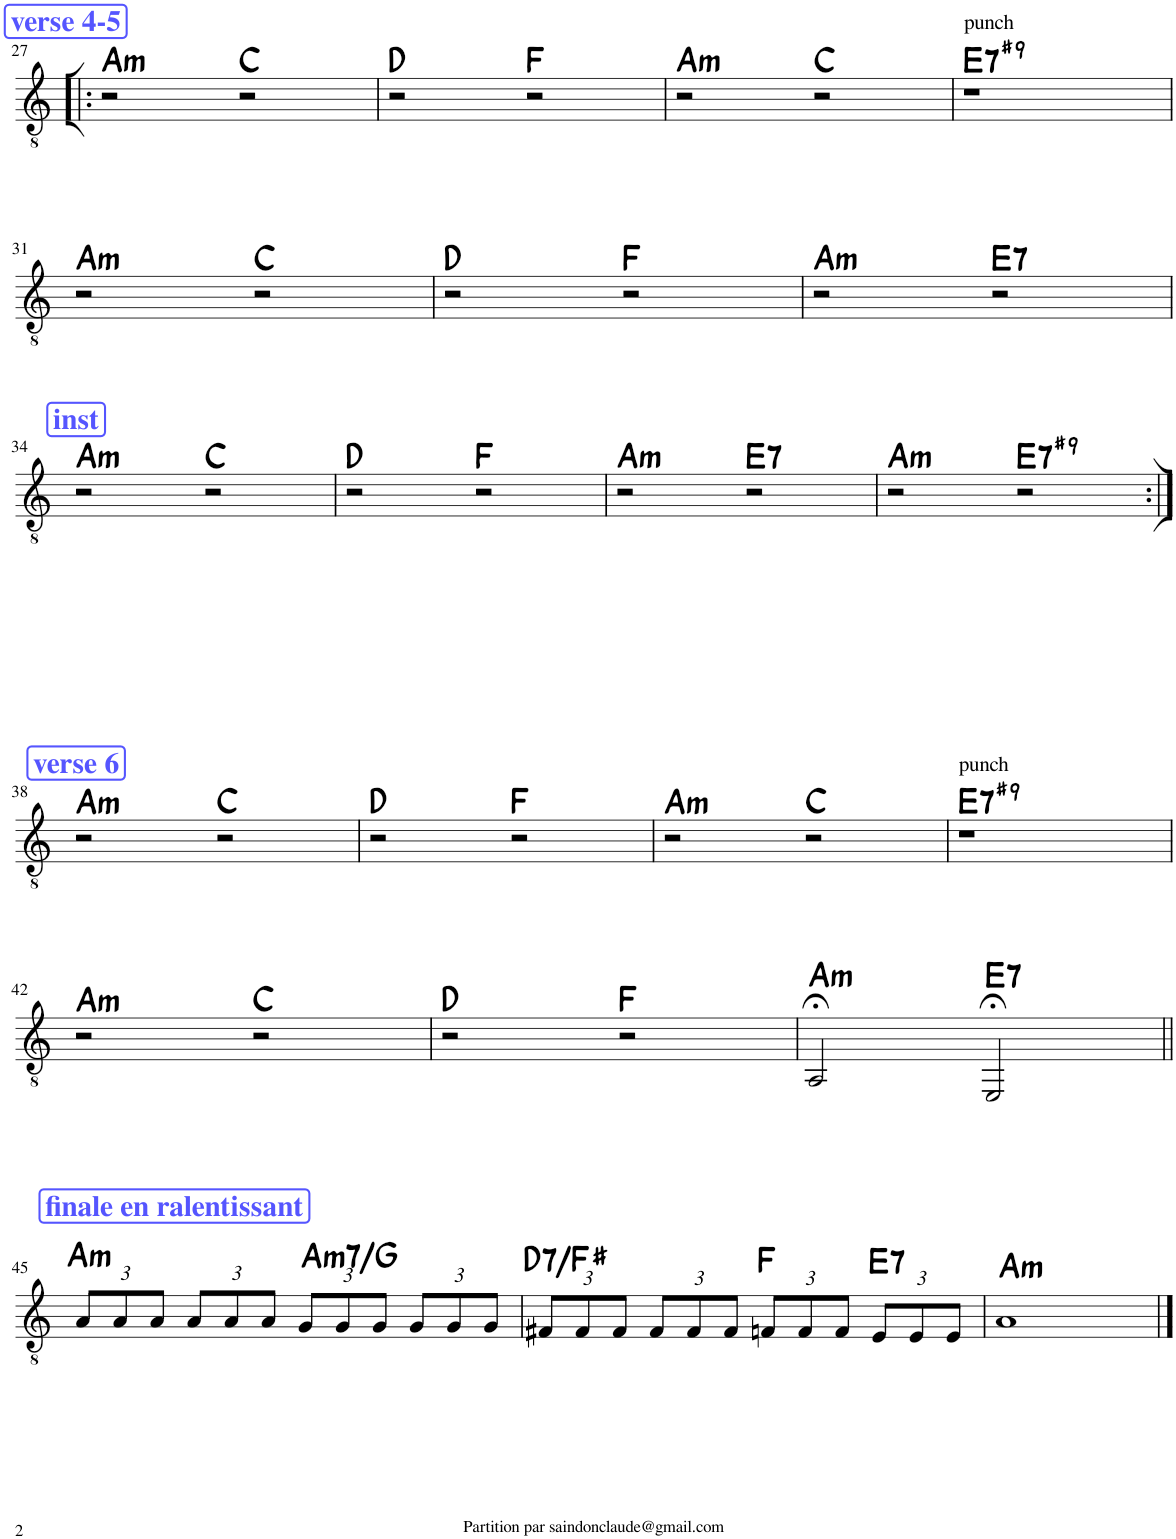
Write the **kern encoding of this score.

**kern	**harte
*part1	*part1
*staff1	*
*I"Classical Guitar	*
*I'Guit.	*
!!LO:PB:g=z
*clefGv2	*
*k[]	*
*M4/4	*
!!LO:REH:place=s1:a:B:cj:color=#5555FF:fs=14:t=verse 4-5
=27!|:	=27!|:
!	!LO:H:kt=m
2r	A:min
2r	C:maj
=28	=28
2r	D:maj
2r	F:maj
=29	=29
!	!LO:H:kt=m
2r	A:min
2r	C:maj
=30	=30
!LO:TX:a:t=punch	!LO:H:kt=7
1r	E:7(#9)
!!LO:LB:g=z
=31	=31
!	!LO:H:kt=m
2r	A:min
2r	C:maj
=32	=32
2r	D:maj
2r	F:maj
=33	=33
!	!LO:H:kt=m
2r	A:min
!	!LO:H:kt=7
2r	E:7
!!LO:LB:g=z
!!LO:REH:place=s1:a:B:cj:color=#5555FF:fs=14:t=inst
=34	=34
!	!LO:H:kt=m
2r	A:min
2r	C:maj
=35	=35
2r	D:maj
2r	F:maj
=36	=36
!	!LO:H:kt=m
2r	A:min
!	!LO:H:kt=7
2r	E:7
=37	=37
!	!LO:H:kt=m
2r	A:min
!	!LO:H:kt=7
2r	E:7(#9)
!!LO:LB:g=z
!!LO:REH:place=s1:a:B:cj:color=#5555FF:fs=14:t=verse 6
=38:|!	=38:|!
!	!LO:H:kt=m
2r	A:min
2r	C:maj
=39	=39
2r	D:maj
2r	F:maj
=40	=40
!	!LO:H:kt=m
2r	A:min
2r	C:maj
=41	=41
!LO:TX:a:t=punch	!LO:H:kt=7
1r	E:7(#9)
!!LO:LB:g=z
=42	=42
!	!LO:H:kt=m
2r	A:min
2r	C:maj
=43	=43
2r	D:maj
2r	F:maj
=44	=44
!	!LO:H:kt=m
2AA;</	A:min
!	!LO:H:kt=7
2EE;</	E:7
!!LO:LB:g=z
!!LO:REH:place=s1:a:B:cj:color=#5555FF:fs=14:t=finale en ralentissant
=45||	=45||
*Xbrackettup	*
!	!LO:H:kt=m
12A/L	A:min
12A/	.
12A/J	.
12A/L	.
12A/	.
12A/J	.
!	!LO:H:kt=m7
12G/L	A:min7/b7
12G/	.
12G/J	.
12G/L	.
12G/	.
12G/J	.
=46	=46
!	!LO:H:kt=7
12F#X/L	D:7/3
12F#/	.
12F#/J	.
12F#/L	.
12F#/	.
12F#/J	.
12Fn/L	F:maj
12F/	.
12F/J	.
!	!LO:H:kt=7
12E/L	E:7
12E/	.
12E/J	.
=47	=47
!	!LO:H:kt=m
1A	A:min
==	==
*-	*-
